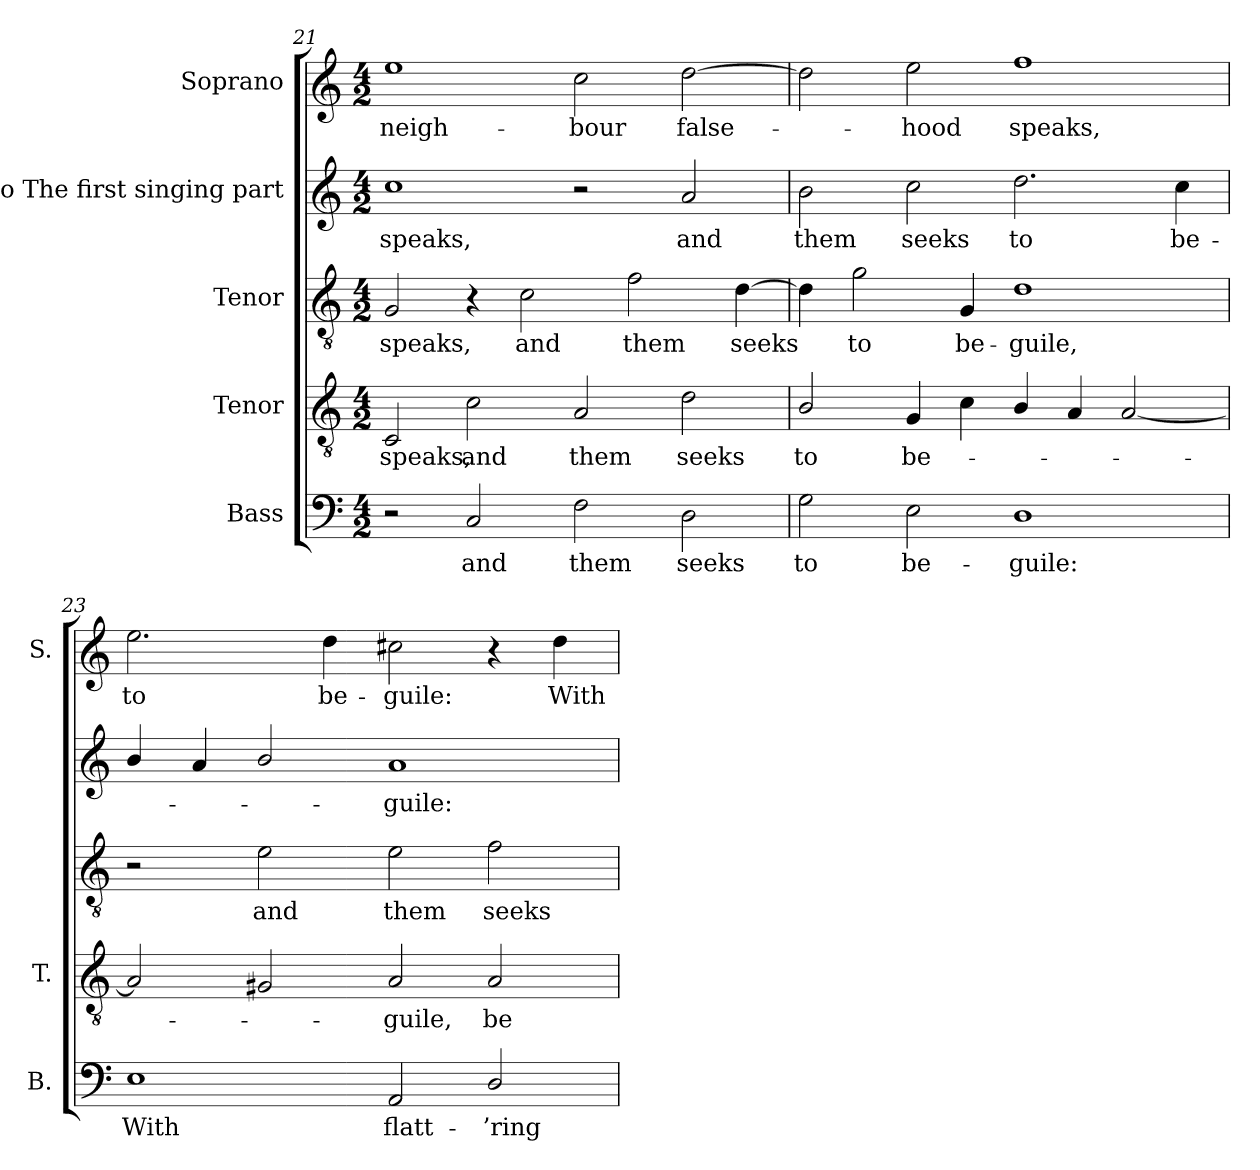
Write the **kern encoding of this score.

**kern	**text	**kern	**text	**kern	**text	**kern	**text	**kern	**text
*part5	*part5	*part4	*part4	*part3	*part3	*part2	*part2	*part1	*part1
*staff5	*staff5	*staff4	*staff4	*staff3	*staff3	*staff2	*staff2	*staff1	*staff1
*I"Bass	*	*I"Tenor	*	*I"Tenor	*	*I"Alto The first singing part	*	*I"Soprano	*
*I'B.	*	*I'T.	*	*	*	*	*	*I'S.	*
*clefF4	*	*clefGv2	*	*clefGv2	*	*clefG2	*	*clefG2	*
*	*	*ITrd7c12	*	*ITrd7c12	*	*ITrd7c12	*	*	*
*k[]	*	*k[]	*	*k[]	*	*k[]	*	*k[]	*
*C:	*	*C:	*	*C:	*	*C:	*	*C:	*
*M4/2	*	*M4/2	*	*M4/2	*	*M4/2	*	*M4/2	*
=21	=21	=21	=21	=21	=21	=21	=21	=21	=21
!	!	!	!LO:LY:b:color=#000000	!	!	!	!	!	!
!	!	!	!	!	!LO:LY:b:color=#000000	!	!	!	!
!	!	!	!	!	!	!	!LO:LY:b:color=#000000	!	!
!	!	!	!	!	!	!	!	!	!LO:LY:b:color=#000000
2r	.	2CCi/	speaks,	2GGi/	speaks,	1ci	speaks,	1eei	neigh-
!	!LO:LY:b:color=#000000	!	!	!	!	!	!	!	!
!	!	!	!LO:LY:b:color=#000000	!	!	!	!	!	!
2Ci/	and	2Ci\	and	4r	.	.	.	.	.
!	!	!	!	!	!LO:LY:b:color=#000000	!	!	!	!
.	.	.	.	2Ci\	and	.	.	.	.
!	!LO:LY:b:color=#000000	!	!	!	!	!	!	!	!
!	!	!	!LO:LY:b:color=#000000	!	!	!	!	!	!
!	!	!	!	!	!	!	!	!	!LO:LY:b:color=#000000
2Fi\	them	2AAi/	them	.	.	2r	.	2cci\	-bour
!	!	!	!	!	!LO:LY:b:color=#000000	!	!	!	!
.	.	.	.	2Fi\	them	.	.	.	.
!	!LO:LY:b:color=#000000	!	!	!	!	!	!	!	!
!	!	!	!LO:LY:b:color=#000000	!	!	!	!	!	!
!	!	!	!	!	!	!	!LO:LY:b:color=#000000	!	!
!	!	!	!	!	!	!	!	!	!LO:LY:b:color=#000000
2Di\	seeks	2Di\	seeks	.	.	2Ai/	and	[2ddi\	false-
!	!	!	!	!	!LO:LY:b:color=#000000	!	!	!	!
.	.	.	.	[4Di\	seeks	.	.	.	.
=22	=22	=22	=22	=22	=22	=22	=22	=22	=22
!	!LO:LY:b:color=#000000	!	!	!	!	!	!	!	!
!	!	!	!LO:LY:b:color=#000000	!	!	!	!	!	!
!	!	!	!	!	!	!	!LO:LY:b:color=#000000	!	!
2Gi\	to	2BBi/	to	4Di\]	.	2Bi\	them	2ddi\]	.
!	!	!	!	!	!LO:LY:b:color=#000000	!	!	!	!
.	.	.	.	2Gi\	to	.	.	.	.
!	!LO:LY:b:color=#000000	!	!	!	!	!	!	!	!
!	!	!	!LO:LY:b:color=#000000	!	!	!	!	!	!
!	!	!	!	!	!	!	!LO:LY:b:color=#000000	!	!
!	!	!	!	!	!	!	!	!	!LO:LY:b:color=#000000
2Ei\	be-	4GGi/	be-	.	.	2ci\	seeks	2eei\	-hood
!	!	!	!	!	!LO:LY:b:color=#000000	!	!	!	!
.	.	4Ci\	.	4GGi/	be-	.	.	.	.
!	!LO:LY:b:color=#000000	!	!	!	!	!	!	!	!
!	!	!	!	!	!LO:LY:b:color=#000000	!	!	!	!
!	!	!	!	!	!	!	!LO:LY:b:color=#000000	!	!
!	!	!	!	!	!	!	!	!	!LO:LY:b:color=#000000
1Di	-guile:	4BBi/	.	1Di	-guile,	2.di\	to	1ffi	speaks,
.	.	4AAi/	.	.	.	.	.	.	.
.	.	[2AAi/	.	.	.	.	.	.	.
!	!	!	!	!	!	!	!LO:LY:b:color=#000000	!	!
.	.	.	.	.	.	4ci\	be-	.	.
=23	=23	=23	=23	=23	=23	=23	=23	=23	=23
!	!LO:LY:b:color=#000000	!	!	!	!	!	!	!	!
!	!	!	!	!	!	!	!	!	!LO:LY:b:color=#000000
1Ei	With	2AAi/]	.	2r	.	4Bi/	.	2.eei\	to
.	.	.	.	.	.	4Ai/	.	.	.
!	!	!	!	!	!LO:LY:b:color=#000000	!	!	!	!
.	.	2GG#Xi/	.	2Ei\	and	2Bi/	.	.	.
!	!	!	!	!	!	!	!	!	!LO:LY:b:color=#000000
.	.	.	.	.	.	.	.	4ddi\	be-
!	!LO:LY:b:color=#000000	!	!	!	!	!	!	!	!
!	!	!	!LO:LY:b:color=#000000	!	!	!	!	!	!
!	!	!	!	!	!LO:LY:b:color=#000000	!	!	!	!
!	!	!	!	!	!	!	!LO:LY:b:color=#000000	!	!
!	!	!	!	!	!	!	!	!	!LO:LY:b:color=#000000
2AAi/	flatt-	2AAi/	-guile,	2Ei\	them	1Ai	-guile:	2cc#Xi\	-guile:
!	!LO:LY:b:color=#000000	!	!	!	!	!	!	!	!
!	!	!	!LO:LY:b:color=#000000	!	!	!	!	!	!
!	!	!	!	!	!LO:LY:b:color=#000000	!	!	!	!
2Di/	-’ring	2AAi/	be-	2Fi\	seeks	.	.	4r	.
!	!	!	!	!	!	!	!	!	!LO:LY:b:color=#000000
.	.	.	.	.	.	.	.	4ddi\	With
=	=	=	=	=	=	=	=	=	=
*-	*-	*-	*-	*-	*-	*-	*-	*-	*-
